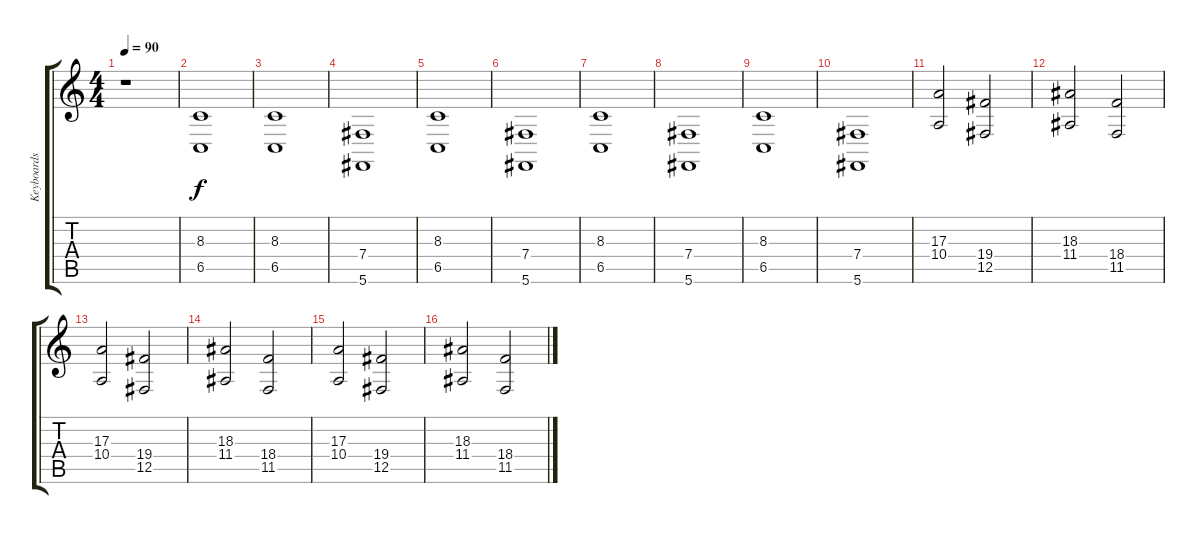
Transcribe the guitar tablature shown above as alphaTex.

\track ("Keyboards" "Keyboards") {instrument choiraahs}
\staff {score tabs}
\tuning (Db4 Ab3 E3 B2 Gb2 Db2) {hide}
\ts (4 4)
\tempo 90
\clef g2
\ks c
r.1{dy f instrument choiraahs} |
(8.3 6.5).1 |
(8.3 6.5).1 |
(7.4 5.6).1 |
(8.3 6.5).1 |
(7.4 5.6).1 |
(8.3 6.5).1 |
(7.4 5.6).1 |
(8.3 6.5).1 |
(7.4 5.6).1 |
(17.3 10.4).2 (19.4 12.5).2 |
(18.3 11.4).2 (18.4 11.5).2 |
(17.3 10.4).2 (19.4 12.5).2 |
(18.3 11.4).2 (18.4 11.5).2 |
(17.3 10.4).2 (19.4 12.5).2 |
(18.3 11.4).2 (18.4 11.5).2
